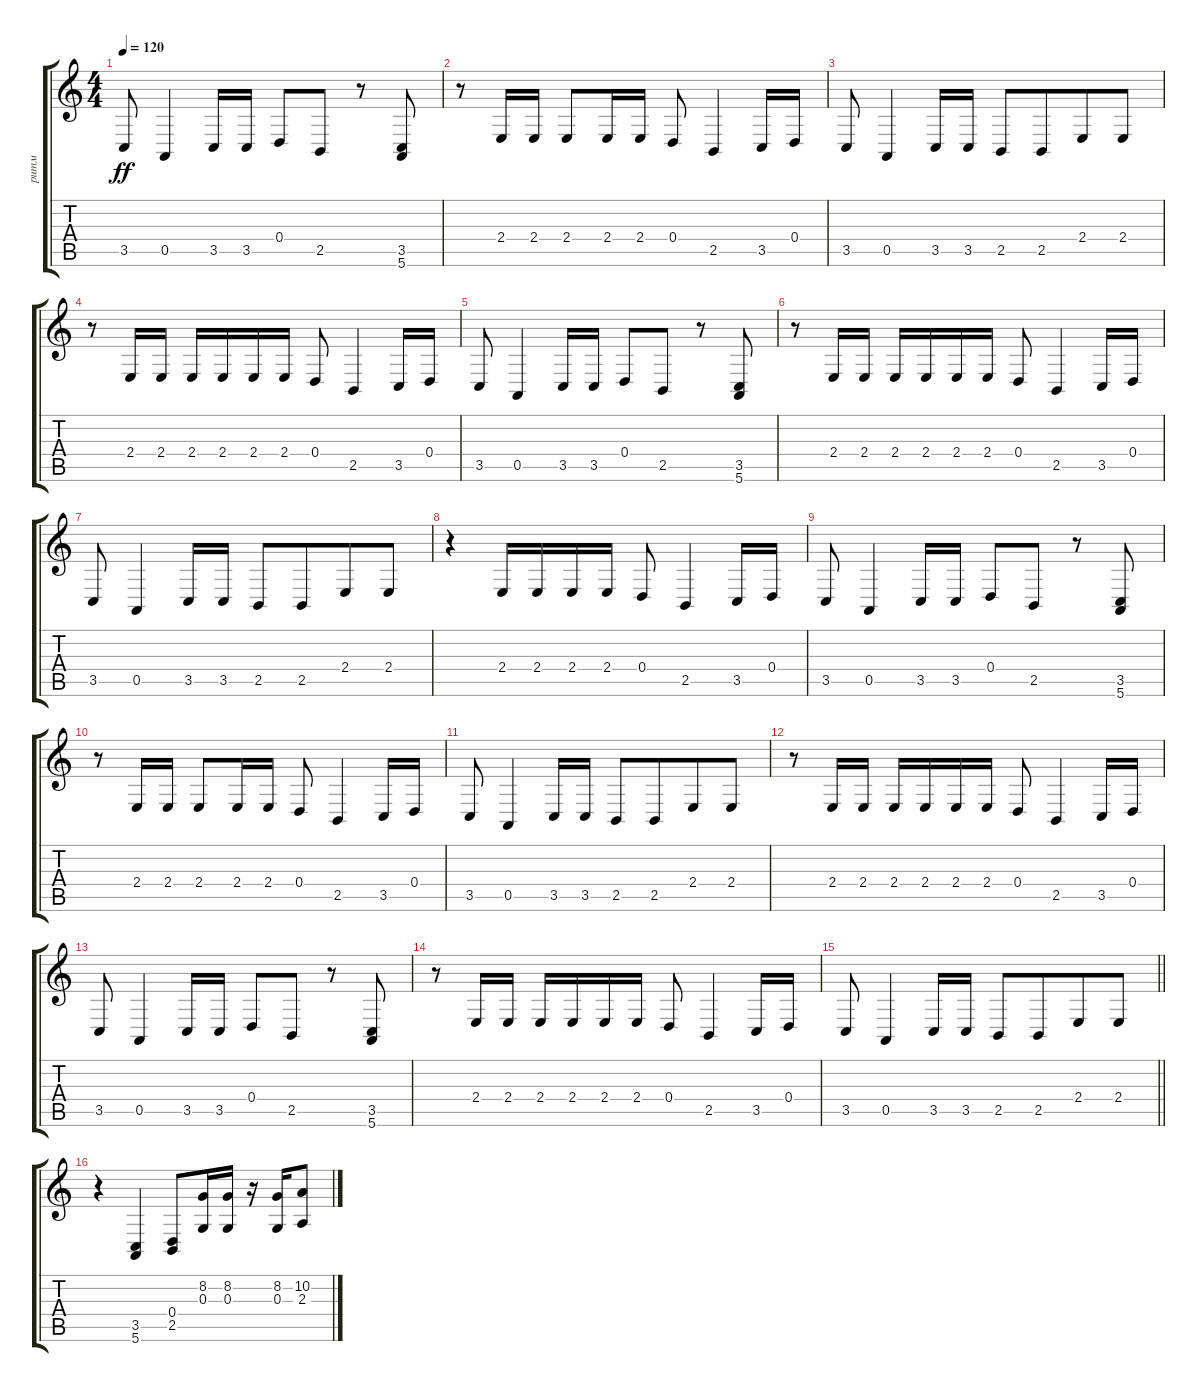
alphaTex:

\track ("ритм" "ритм") {instrument acousticgrandpiano}
\staff {score tabs}
\tuning (Eb6 B3 G3 D3 A2 E2) {hide}
\ts (4 4)
\tempo 120
\clef g2
\ks c
3.5.8{dy ff} 0.5.4 3.5.16 3.5.16 0.4.8 2.5.8 r.8 (3.5 5.6).8 |
r.8 2.4.16 2.4.16 2.4.8 2.4.16 2.4.16 0.4.8 2.5.4 3.5.16 0.4.16 |
3.5.8 0.5.4 3.5.16 3.5.16 2.5.8 2.5.8{beam merge} 2.4.8 2.4.8 |
r.8 2.4.16 2.4.16 2.4.16 2.4.16 2.4.16 2.4.16 0.4.8 2.5.4 3.5.16 0.4.16 |
3.5.8 0.5.4 3.5.16 3.5.16 0.4.8 2.5.8 r.8 (3.5 5.6).8 |
r.8 2.4.16 2.4.16 2.4.16 2.4.16 2.4.16 2.4.16 0.4.8 2.5.4 3.5.16 0.4.16 |
3.5.8 0.5.4 3.5.16 3.5.16 2.5.8 2.5.8{beam merge} 2.4.8 2.4.8 |
r.4 2.4.16 2.4.16 2.4.16 2.4.16 0.4.8 2.5.4 3.5.16 0.4.16 |
3.5.8 0.5.4 3.5.16 3.5.16 0.4.8 2.5.8 r.8 (3.5 5.6).8 |
r.8 2.4.16 2.4.16 2.4.8 2.4.16 2.4.16 0.4.8 2.5.4 3.5.16 0.4.16 |
3.5.8 0.5.4 3.5.16 3.5.16 2.5.8 2.5.8{beam merge} 2.4.8 2.4.8 |
r.8 2.4.16 2.4.16 2.4.16 2.4.16 2.4.16 2.4.16 0.4.8 2.5.4 3.5.16 0.4.16 |
3.5.8 0.5.4 3.5.16 3.5.16 0.4.8 2.5.8 r.8 (3.5 5.6).8 |
r.8 2.4.16 2.4.16 2.4.16 2.4.16 2.4.16 2.4.16 0.4.8 2.5.4 3.5.16 0.4.16 |
\barLineRight lightlight
3.5.8 0.5.4 3.5.16 3.5.16 2.5.8 2.5.8{beam merge} 2.4.8 2.4.8 |
r.4 (3.5 5.6).4 (0.4 2.5).8 (8.2 0.3).16 (8.2 0.3).16 r.16 (8.2 0.3).16 (10.2 2.3).8
